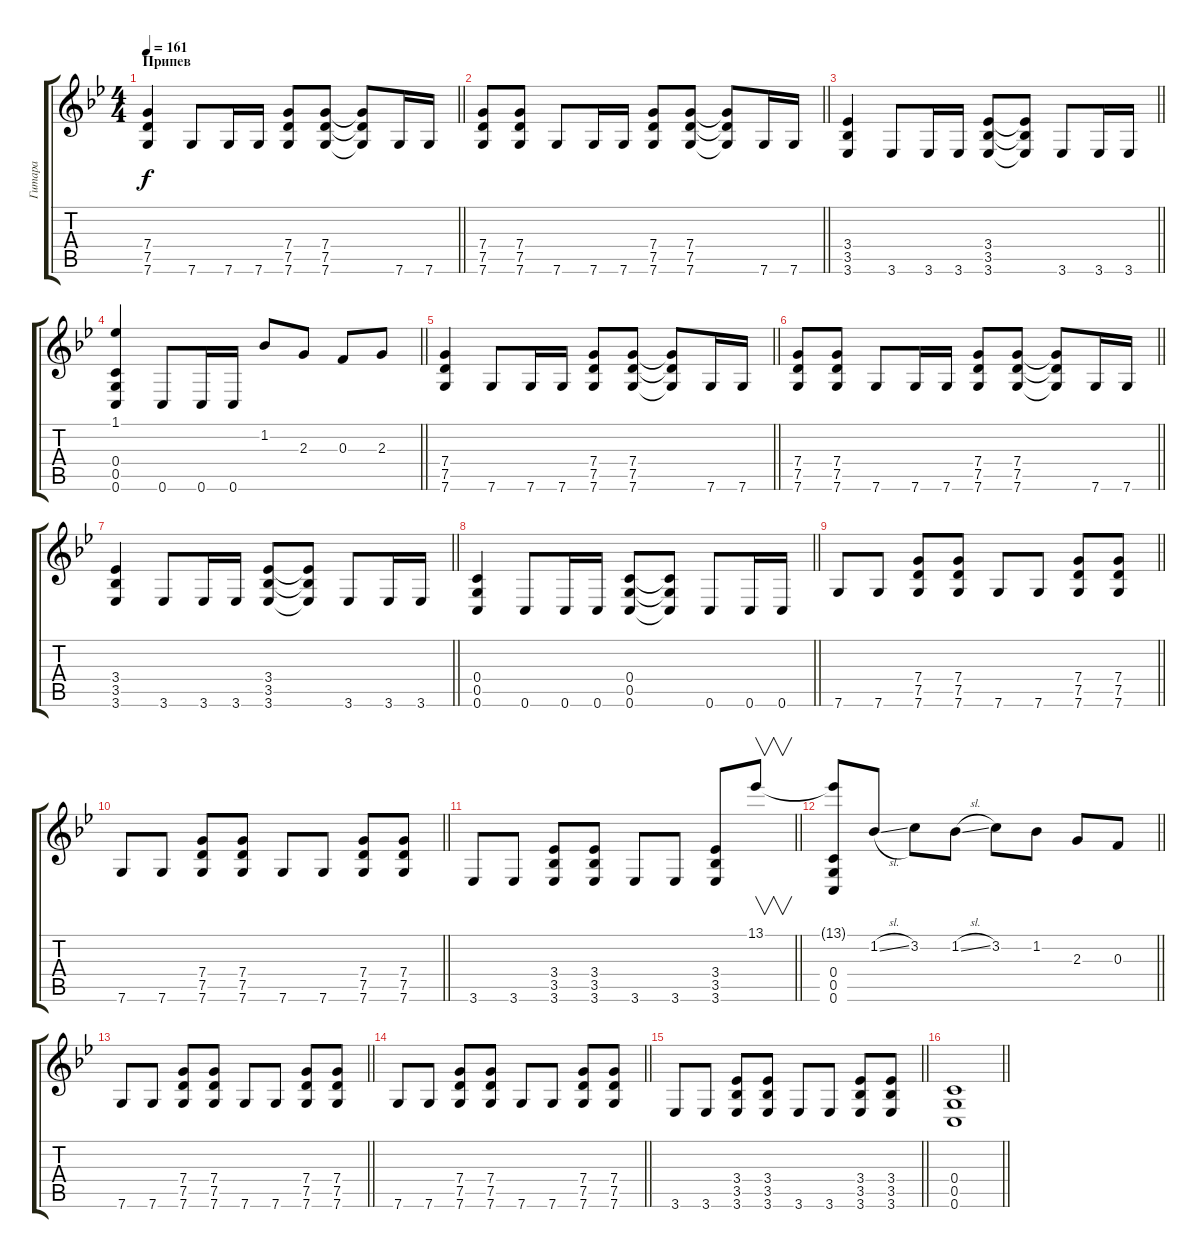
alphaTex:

\track ("Гитара" "Гитара") {instrument distortionguitar}
\staff {score tabs}
\tuning (D4 A3 F3 C3 G2 C2) {hide}
\ts (4 4)
\section ("" "Припев")
\tempo 161
\clef g2
\barLineRight lightlight
\ks gminor
(7.4 7.5 7.6).4{dy f} 7.6.8 7.6.16 7.6.16 (7.4 7.5 7.6).8 (7.4 7.5 7.6).8 (7.4{t} 7.5{t} 7.6{t}).8 7.6.16 7.6.16 |
\barLineRight lightlight
(7.4 7.5 7.6).8 (7.4 7.5 7.6).8 7.6.8 7.6.16 7.6.16 (7.4 7.5 7.6).8 (7.4 7.5 7.6).8 (7.4{t} 7.5{t} 7.6{t}).8 7.6.16 7.6.16 |
\barLineRight lightlight
(3.4 3.5 3.6).4 3.6.8 3.6.16 3.6.16 (3.4 3.5 3.6).8 (3.4{t} 3.5{t} 3.6{t}).8 3.6.8 3.6.16 3.6.16 |
\barLineRight lightlight
(1.1 0.4 0.5 0.6).4 0.6.8 0.6.16 0.6.16 1.2.8 2.3.8 0.3.8 2.3.8 |
\barLineRight lightlight
(7.4 7.5 7.6).4 7.6.8 7.6.16 7.6.16 (7.4 7.5 7.6).8 (7.4 7.5 7.6).8 (7.4{t} 7.5{t} 7.6{t}).8 7.6.16 7.6.16 |
\barLineRight lightlight
(7.4 7.5 7.6).8 (7.4 7.5 7.6).8 7.6.8 7.6.16 7.6.16 (7.4 7.5 7.6).8 (7.4 7.5 7.6).8 (7.4{t} 7.5{t} 7.6{t}).8 7.6.16 7.6.16 |
\barLineRight lightlight
(3.4 3.5 3.6).4 3.6.8 3.6.16 3.6.16 (3.4 3.5 3.6).8 (3.4{t} 3.5{t} 3.6{t}).8 3.6.8 3.6.16 3.6.16 |
\barLineRight lightlight
(0.4 0.5 0.6).4 0.6.8 0.6.16 0.6.16 (0.4 0.5 0.6).8 (0.4{t} 0.5{t} 0.6{t}).8 0.6.8 0.6.16 0.6.16 |
\barLineRight lightlight
7.6.8 7.6.8 (7.4 7.5 7.6).8 (7.4 7.5 7.6).8 7.6.8 7.6.8 (7.4 7.5 7.6).8 (7.4 7.5 7.6).8 |
\barLineRight lightlight
7.6.8 7.6.8 (7.4 7.5 7.6).8 (7.4 7.5 7.6).8 7.6.8 7.6.8 (7.4 7.5 7.6).8 (7.4 7.5 7.6).8 |
\barLineRight lightlight
3.6.8 3.6.8 (3.4 3.5 3.6).8 (3.4 3.5 3.6).8 3.6.8 3.6.8 (3.4 3.5 3.6).8 13.1.8{v} |
\barLineRight lightlight
(13.1{t} 0.4 0.5 0.6).8 1.2{sl}.8 3.2.8 1.2{sl}.8 3.2.8 1.2.8 2.3.8 0.3.8 |
\barLineRight lightlight
7.6.8 7.6.8 (7.4 7.5 7.6).8 (7.4 7.5 7.6).8 7.6.8 7.6.8 (7.4 7.5 7.6).8 (7.4 7.5 7.6).8 |
\barLineRight lightlight
7.6.8 7.6.8 (7.4 7.5 7.6).8 (7.4 7.5 7.6).8 7.6.8 7.6.8 (7.4 7.5 7.6).8 (7.4 7.5 7.6).8 |
\barLineRight lightlight
3.6.8 3.6.8 (3.4 3.5 3.6).8 (3.4 3.5 3.6).8 3.6.8 3.6.8 (3.4 3.5 3.6).8 (3.4 3.5 3.6).8 |
\barLineRight lightlight
(0.4 0.5 0.6).1
